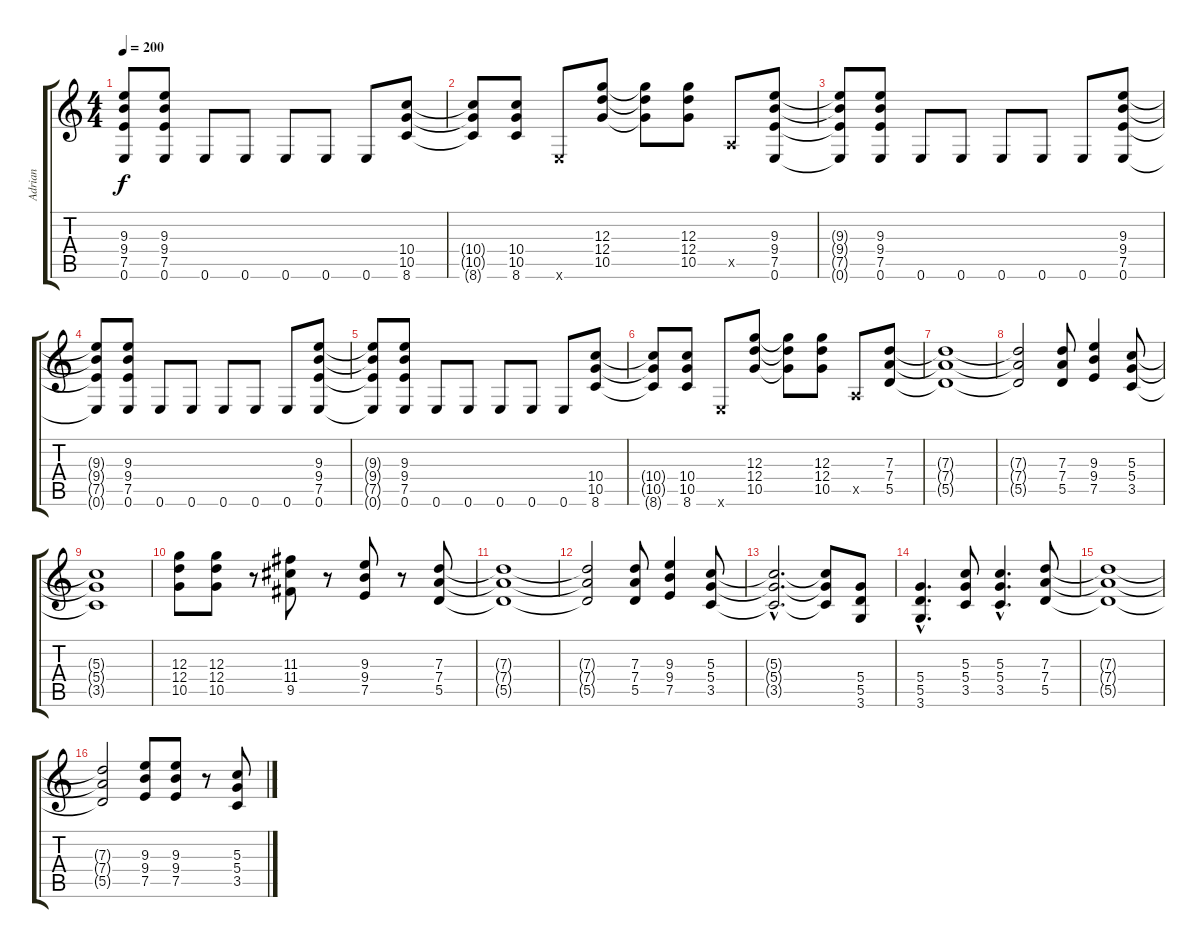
\track ("Adrian" "Adrian") {instrument distortionguitar}
\staff {score tabs}
\tuning (E4 B3 G3 D3 A2 E2) {hide}
\ts (4 4)
\tempo 200
\clef g2
\ks c
(9.3{t} 9.4{t} 7.5{t} 0.6{t}).8{dy f} (9.3 9.4 7.5 0.6).8 0.6.8 0.6.8 0.6.8 0.6.8 0.6.8 (10.4 10.5 8.6).8 |
(10.4{t} 10.5{t} 8.6{t}).8 (10.4 10.5 8.6).8 0.6{x}.8 (12.3 12.4 10.5).8 (12.3{t} 12.4{t} 10.5{t}).8 (12.3 12.4 10.5).8 0.5{x}.8 (9.3 9.4 7.5 0.6).8 |
(9.3{t} 9.4{t} 7.5{t} 0.6{t}).8 (9.3 9.4 7.5 0.6).8 0.6.8 0.6.8 0.6.8 0.6.8 0.6.8 (9.3 9.4 7.5 0.6).8 |
(9.3{t} 9.4{t} 7.5{t} 0.6{t}).8 (9.3 9.4 7.5 0.6).8 0.6.8 0.6.8 0.6.8 0.6.8 0.6.8 (9.3 9.4 7.5 0.6).8 |
(9.3{t} 9.4{t} 7.5{t} 0.6{t}).8 (9.3 9.4 7.5 0.6).8 0.6.8 0.6.8 0.6.8 0.6.8 0.6.8 (10.4 10.5 8.6).8 |
(10.4{t} 10.5{t} 8.6{t}).8 (10.4 10.5 8.6).8 0.6{x}.8 (12.3 12.4 10.5).8 (12.3{t} 12.4{t} 10.5{t}).8 (12.3 12.4 10.5).8 0.5{x}.8 (7.3 7.4 5.5).8 |
(7.3{t} 7.4{t} 5.5{t}).1 |
(7.3{t} 7.4{t} 5.5{t}).2 (7.3 7.4 5.5).8 (9.3 9.4 7.5).4 (5.3 5.4 3.5).8 |
(5.3{t} 5.4{t} 3.5{t}).1 |
(12.3 12.4 10.5).8 (12.3 12.4 10.5).8 r.8 (11.3 11.4 9.5).8 r.8 (9.3 9.4 7.5).8 r.8 (7.3 7.4 5.5).8 |
(7.3{t} 7.4{t} 5.5{t}).1 |
(7.3{t} 7.4{t} 5.5{t}).2 (7.3 7.4 5.5).8 (9.3 9.4 7.5).4 (5.3 5.4 3.5).8 |
(5.3{hac t} 5.4{hac t} 3.5{hac t}).2{d} (5.3{t} 5.4{t} 3.5{t}).8 (5.4 5.5 3.6).8 |
(5.4{hac} 5.5{hac} 3.6{hac}).4{d} (5.3 5.4 3.5).8 (5.3{hac} 5.4{hac} 3.5{hac}).4{d} (7.3 7.4 5.5).8 |
(7.3{t} 7.4{t} 5.5{t}).1 |
(7.3{t} 7.4{t} 5.5{t}).2 (9.3 9.4 7.5).8 (9.3 9.4 7.5).8 r.8 (5.3 5.4 3.5).8
